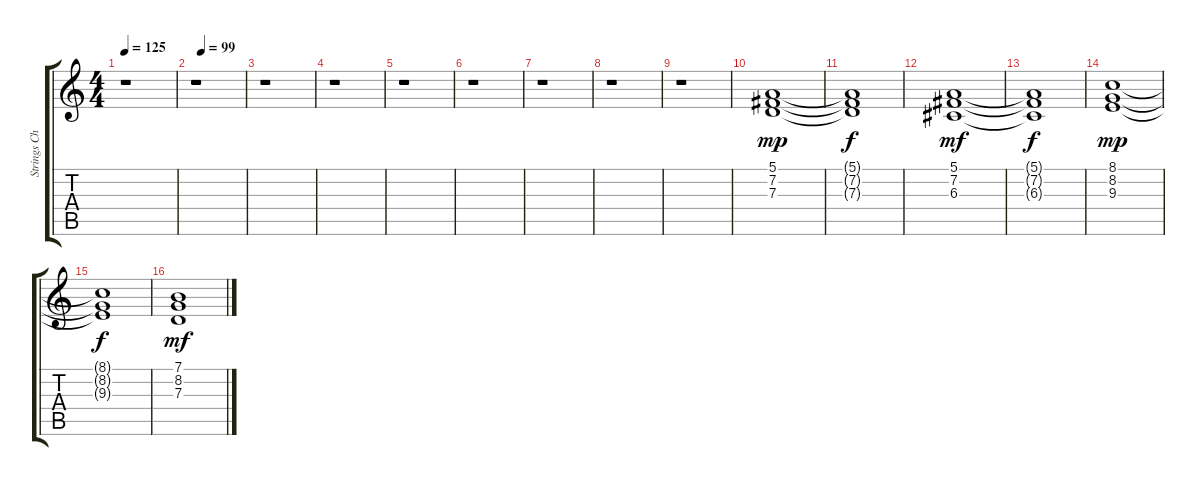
\track ("Strings Chord" "Strings Ch") {instrument stringensemble1}
\staff {score tabs}
\tuning (E4 B3 G3 D3 A2 E2) {hide}
\ts (4 4)
\tempo 125
\clef g2
\ks c
r.1{dy mp} |
\tempo (99 0.125)
r.1 |
r.1 |
r.1 |
r.1 |
r.1 |
r.1 |
r.1 |
r.1 |
(5.1 7.2 7.3).1 |
(5.1{t} 7.2{t} 7.3{t}).1{dy f} |
(5.1 7.2 6.3).1{dy mf} |
(5.1{t} 7.2{t} 6.3{t}).1{dy f} |
(8.1 8.2 9.3).1{dy mp} |
(8.1{t} 8.2{t} 9.3{t}).1{dy f} |
(7.1 8.2 7.3).1{dy mf}
